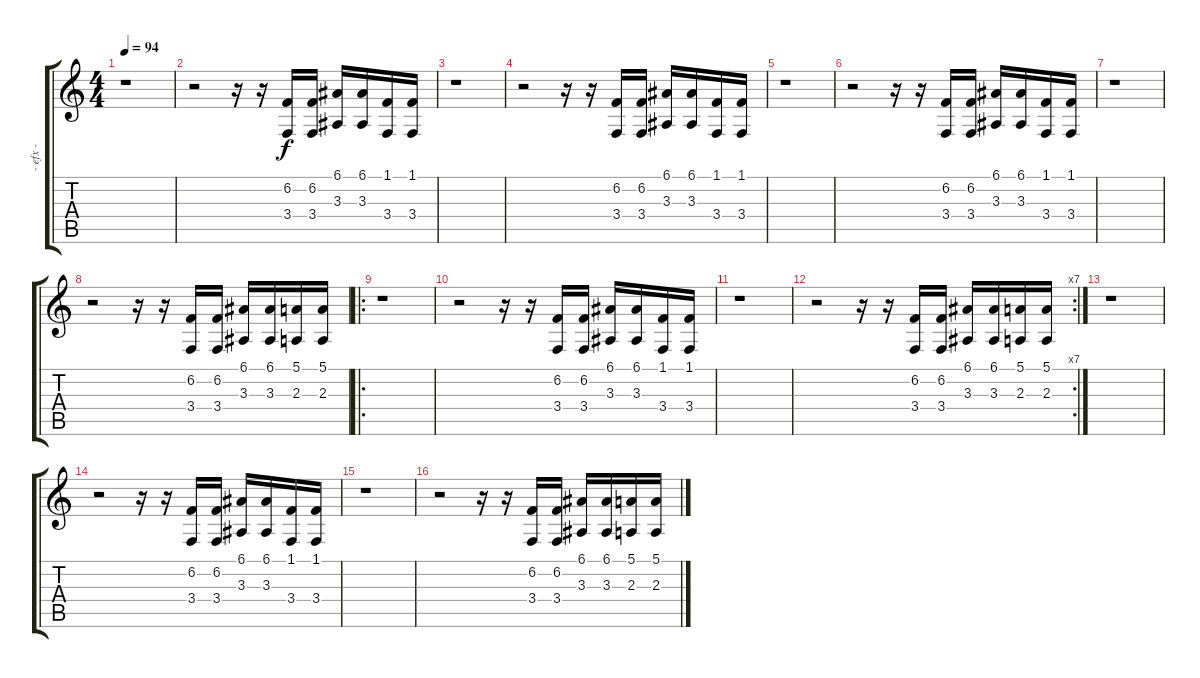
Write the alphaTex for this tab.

\track ("- efx -" "- efx -") {instrument stringensemble1}
\staff {score tabs}
\tuning (E4 B3 G3 D3 A2 E2) {hide}
\ts (4 4)
\tempo 94
\clef g2
\ks c
r.1{dy f} |
r.2 r.16 r.16 (6.2 3.4).16 (6.2 3.4).16 (6.1 3.3).16 (6.1 3.3).16 (1.1 3.4).16 (1.1 3.4).16 |
r.1 |
r.2 r.16 r.16 (6.2 3.4).16 (6.2 3.4).16 (6.1 3.3).16 (6.1 3.3).16 (1.1 3.4).16 (1.1 3.4).16 |
r.1 |
r.2 r.16 r.16 (6.2 3.4).16 (6.2 3.4).16 (6.1 3.3).16 (6.1 3.3).16 (1.1 3.4).16 (1.1 3.4).16 |
r.1 |
r.2 r.16 r.16 (6.2 3.4).16 (6.2 3.4).16 (6.1 3.3).16 (6.1 3.3).16 (5.1 2.3).16 (5.1 2.3).16 |
\ro
r.1 |
r.2 r.16 r.16 (6.2 3.4).16 (6.2 3.4).16 (6.1 3.3).16 (6.1 3.3).16 (1.1 3.4).16 (1.1 3.4).16 |
r.1 |
\rc 7
r.2 r.16 r.16 (6.2 3.4).16 (6.2 3.4).16 (6.1 3.3).16 (6.1 3.3).16 (5.1 2.3).16 (5.1 2.3).16 |
r.1 |
r.2 r.16 r.16 (6.2 3.4).16 (6.2 3.4).16 (6.1 3.3).16 (6.1 3.3).16 (1.1 3.4).16 (1.1 3.4).16 |
r.1 |
r.2 r.16 r.16 (6.2 3.4).16 (6.2 3.4).16 (6.1 3.3).16 (6.1 3.3).16 (5.1 2.3).16 (5.1 2.3).16
